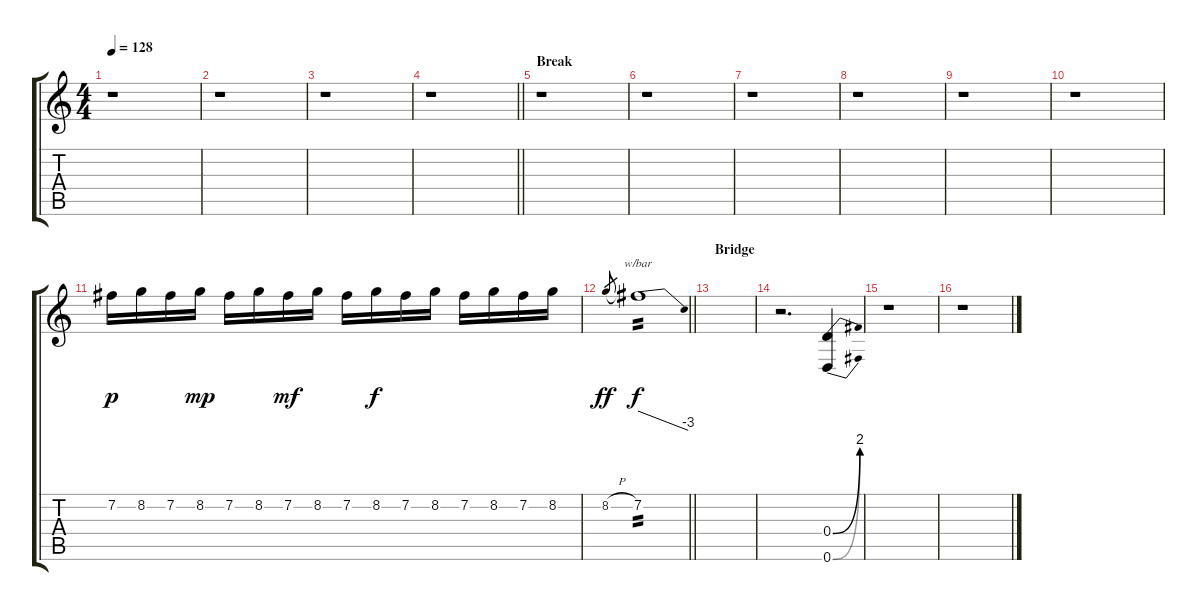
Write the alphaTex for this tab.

\track "" {instrument overdrivenguitar}
\staff {score tabs}
\tuning (E4 B3 G3 D3 A2 D2) {hide}
\ts (4 4)
\tempo 128
\clef g2
\ks c
r.1{dy mp} |
r.1 |
r.1 |
\barLineRight lightlight
r.1 |
\section ("" "Break")
r.1 |
r.1 |
r.1 |
r.1 |
r.1 |
r.1 |
7.2.16{dy p volume 12} 8.2.16 7.2.16 8.2.16{dy mp} 7.2.16 8.2.16 7.2.16{dy mf} 8.2.16 7.2.16 8.2.16{dy f} 7.2.16 8.2.16 7.2.16 8.2.16 7.2.16 8.2.16 |
\barLineRight lightlight
8.2{h}.8{gr dy ff} 7.2.1{tbe (dive default 0 0 60 -12) tp 2 dy f} |
\section ("" "Bridge")
|
r.2{d volume 12} (0.4{be (bend 0 0 60 8)} 0.6{be (bend 0 0 60 8)}).4 |
r.1 |
r.1
